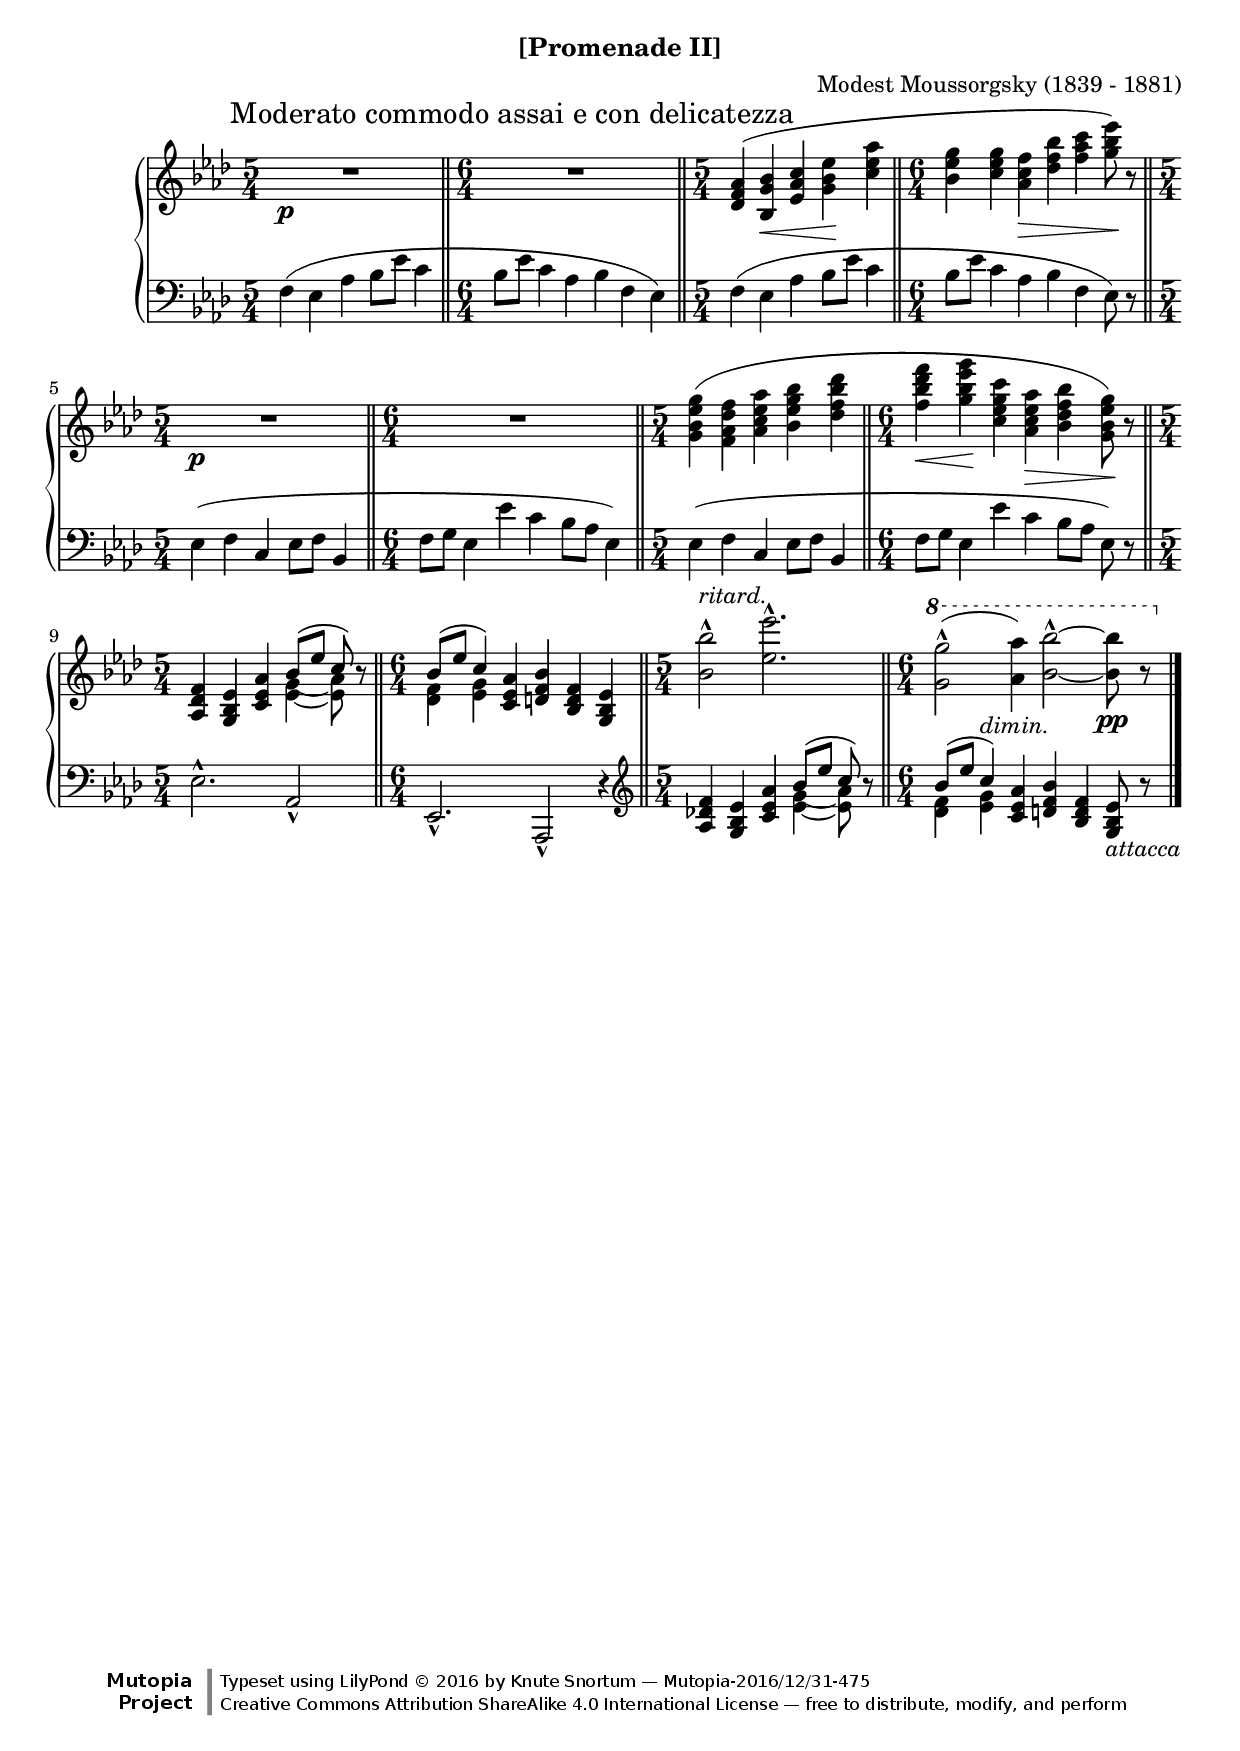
\version "2.18.2"
\language "english"

\header {
  %title        = "[Promenade II]"
  composer     = "Modest Moussorgsky (1839 - 1881)"
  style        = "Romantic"
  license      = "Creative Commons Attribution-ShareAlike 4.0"
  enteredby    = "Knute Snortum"
  date         = "1874"
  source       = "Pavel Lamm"

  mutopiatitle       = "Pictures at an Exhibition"
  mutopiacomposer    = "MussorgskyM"
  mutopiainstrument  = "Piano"
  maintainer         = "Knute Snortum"
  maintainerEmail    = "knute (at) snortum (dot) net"
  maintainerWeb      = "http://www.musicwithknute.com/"

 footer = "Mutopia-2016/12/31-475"
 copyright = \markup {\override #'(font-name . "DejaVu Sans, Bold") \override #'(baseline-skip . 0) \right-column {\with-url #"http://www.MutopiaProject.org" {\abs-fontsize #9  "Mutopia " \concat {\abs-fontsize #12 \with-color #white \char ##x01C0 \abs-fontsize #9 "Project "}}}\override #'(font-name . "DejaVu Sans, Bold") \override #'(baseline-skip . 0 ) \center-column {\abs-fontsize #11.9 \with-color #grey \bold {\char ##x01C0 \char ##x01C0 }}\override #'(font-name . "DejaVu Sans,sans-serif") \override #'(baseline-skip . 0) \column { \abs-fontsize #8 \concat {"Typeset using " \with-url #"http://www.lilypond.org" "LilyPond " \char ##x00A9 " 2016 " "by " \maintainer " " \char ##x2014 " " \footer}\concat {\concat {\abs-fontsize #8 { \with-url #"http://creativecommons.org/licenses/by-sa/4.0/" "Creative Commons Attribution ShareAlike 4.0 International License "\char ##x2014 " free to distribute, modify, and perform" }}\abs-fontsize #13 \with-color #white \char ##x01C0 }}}
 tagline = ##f
}

moderato = {
  \once
  \override Score.RehearsalMark.self-alignment-X = #LEFT
  \mark "Moderato commodo assai e con delicatezza" 
}

ritard = \markup { \italic "ritard." }
dimin = \markup { \italic "dimin." }
attacca = \markup { \italic "attacca" }

innerSlurAdjust = \shape #'((0.9 . 1.8) (0.6 . 2.1) (0.3 . 2.1) (0 . 1.8)) (

upper = {
  \time 5/4
  \clef treble
  \moderato 
  | R1 * 5/4 \p
  \time 6/4
  \bar "||"
  | R1 * 6/4
  \time 5/4
  \bar "||"
  | <df' f' af'>4 ( <bf g' bf'> \< <ef' af' c''> <g' bf' ef''> \!
    <c'' ef'' af''>
  \time 6/4
  \bar "||"
  | <bf' ef'' g''>4 <g' 'c'' ef''> <af' c'' f''> \> <df'' f'' bf''>
    <f'' af'' c'''> <g'' bf'' ef'''>8 ) \! r
  \time 5/4
  \bar "||"
  | R1 * 5/4 \p
  \time 6/4
  \bar "||"
  | R1 * 6/4
  \time 5/4
  \bar "||"
  | <g' bf' ef'' g''>4 ( <f' af' df'' f''>  <af' c'' ef'' af''>
    <bf' ef'' g'' bf''> <df'' f'' bf'' df'''>
  \time 6/4
  \bar "||"
  | <f'' bf'' df''' f'''>4 \< <g'' bf'' ef''' g'''> \! 
    <c'' ef'' g'' c'''> <af' c'' ef'' af''> \> <bf' df'' f'' bf''> 
    <g' bf' ef'' g''>8 ) \! r
  \time 5/4
  \bar "||"
  | <af df' f'>4 <g bf ef'> <c' ef' af'> 
    << 
      { bf'8 ( [ ef'' ] c'' ) } 
      \\ 
      {
        <<
          { g'4-\innerSlurAdjust af'8 ) } 
          { ef'4 ~ ef'8 }
        >>
      }
    >> 
    r8
  \time 6/4
  \bar "||"
  | << { bf'8 ( [ ef'' ] c''4 ) } \\ { <df' f'>4 <ef' g'> } >> 
    <c' ef' af'>4 <d' f' bf'> <bf d' f'> <g bf ef'>
  \time 5/4
  \bar "||"
  | <bf' bf''>2 ^^ ^ \ritard <ef'' ef'''>2. ^^
  \time 6/4
  \bar "||"
  | \ottava #1 <g'' g'''>2 ^^ ( <af'' af'''>4 ) 
    <bf'' bf'''>2 ^^ ~ q8 \pp r
  \bar "|."
}

lower = {
  \time 5/4
  \clef bass
  | f4 ( ef af bf8 ef' c'4
  \time 6/4
  | bf8 ef' c'4 af bf f ef )
  \time 5/4
  | f4 ( ef af bf8 ef' c'4
  \time 6/4
  | bf8 ef' c'4 af bf f ef8 ) r
  \time 5/4
  | ef4 ( f c ef8 f bf,4
  \time 6/4
  | f8 g ef4 ef' c' bf8 af ef4 )
  \time 5/4
  | ef4 ( f c ef8 f bf,4
  \time 6/4
  | f8 g ef4 ef' c' bf8 [ af ] ef8 ) r
  \time 5/4
  | ef2. ^^ af,2 _^
  \time 6/4
  | ef,2. _^ af,,2 _^ r4
  \clef treble
  | <af df' f'>4 <g bf ef'> <c' ef' af'> 
    << 
      { bf'8 ( [ ef'' ] c'' ) } 
      \\ 
      {
        <<
          { g'4-\innerSlurAdjust af'8 ) } 
          { ef'4 ~ ef'8 }
        >>
      }
    >> 
    r8
  \time 6/4
  \bar "||"
  | << { bf'8 ( [ ef'' ] c''4 ^ \dimin ) } \\ { <df' f'>4 <ef' g'> } >> 
    <c' ef' af'>4 <d' f' bf'> <bf d' f'> <g bf ef'>8 _ \attacca r
}

global = {
  \key af \major
  \accidentalStyle piano
}

\bookpart {
  \header {
    subtitle = "[Promenade II]"
  }
  \score {
    \new PianoStaff 
    <<
      \new Staff = "up" {
        \global
        \upper
      }
      \new Staff = "down" {
        \global
        \lower
      }
    >>
    \layout {
    }
    \midi {
      \tempo 4 = 88
    }
  }
}
